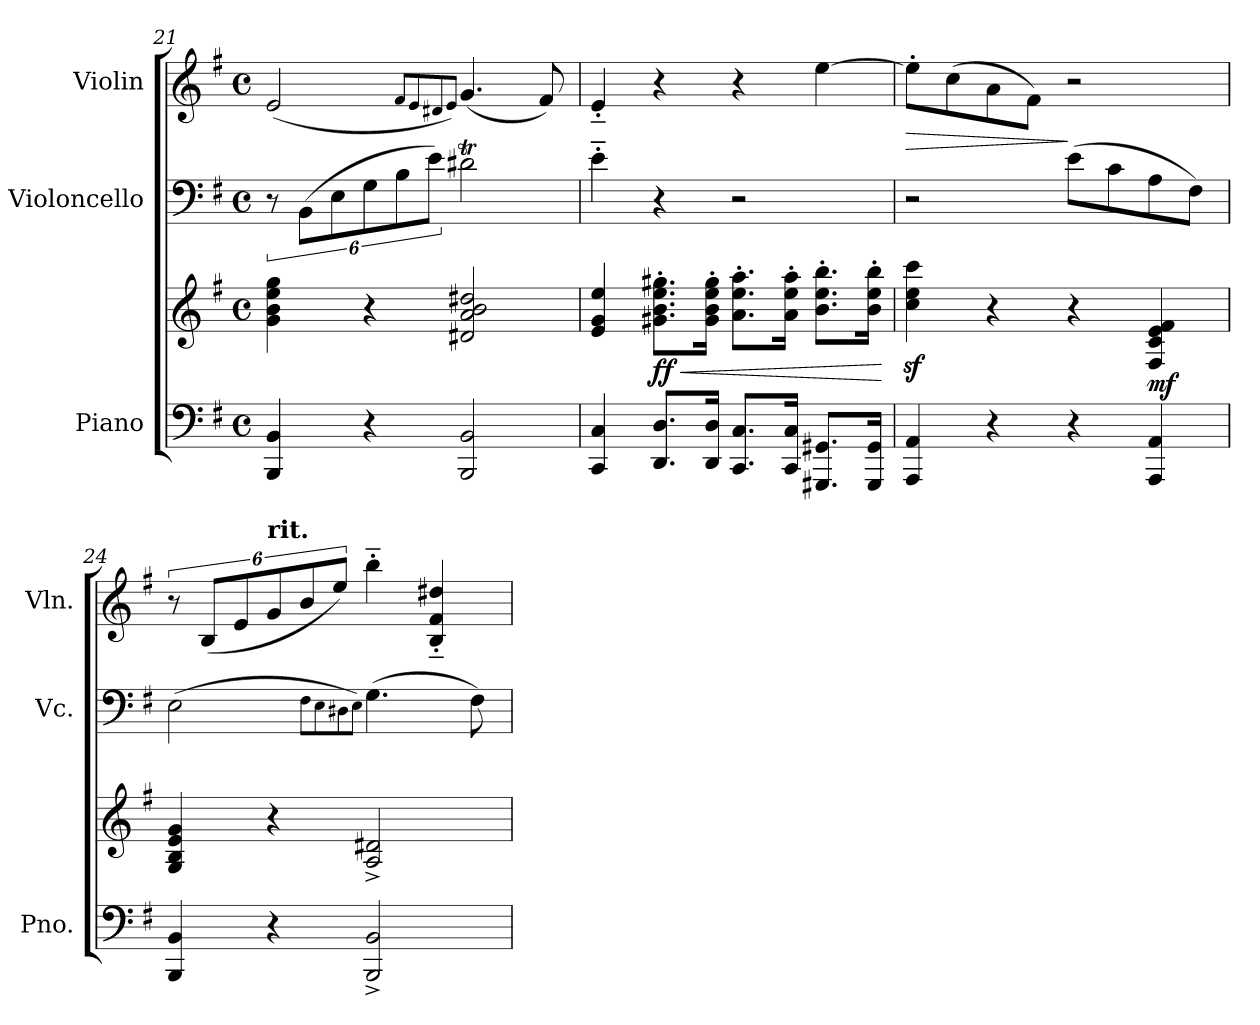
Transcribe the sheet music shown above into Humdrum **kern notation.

**kern	**kern	**dynam	**kern	**dynam	**kern	**dynam
*part3	*part3	*part3	*part2	*part2	*part1	*part1
*staff4	*staff3	*staff3/4	*staff2	*staff2	*staff1	*staff1
*I"Piano	*	*	*I"Violoncello	*	*I"Violin	*
*I'Pno.	*	*	*I'Vc.	*	*I'Vln.	*
*clefF4	*clefG2	*	*clefF4	*	*clefG2	*
*k[f#]	*k[f#]	*	*k[f#]	*	*k[f#]	*
*M4/4	*M4/4	*	*M4/4	*	*M4/4	*
*met(c)	*met(c)	*	*met(c)	*	*met(c)	*
=21	=21	=21	=21	=21	=21	=21
!	!	!	!	!LO:DY:b	!	!
!	!	!	!	!LO:DY:n=1:b	!	!
!	!	!	!	!LO:DY:n=2:b	!	!LO:DY:b
!	!	!	!	!	!	!LO:DY:n=1:b
!	!	!	!	!	!	!LO:DY:n=2:b
4BBB/ 4BB/	4g\ 4b\ 4ee\ 4gg\	.	12r	other-dynamics mf other-dynamics	(2e/	other-dynamics mf other-dynamics
.	.	.	(12BB\L	.	.	.
.	.	.	12E\	.	.	.
4r	4r	.	12G\	.	.	.
.	.	.	12B\	.	.	.
.	.	.	12e\J)	.	.	.
.	.	.	.	.	8qf#/L	.
.	.	.	.	.	8qe/	.
.	.	.	.	.	8qd#X/	.
.	.	.	.	.	8qe/J)	.
2BBB/ 2BB/	2d#X/ 2a/ 2b/ 2dd#X/	.	2d#Xt\	.	(4.g/	.
.	.	.	.	.	8f#/)	.
=22	=22	=22	=22	=22	=22	=22
4CC/ 4C/	4e/ 4g/ 4ee/	.	4e'~\	.	4e'~/	.
!	!	!LO:HP:b	!	!	!	!
!	!	!LO:DY:n=1:b	!	!	!	!
8.DD/ 8.D/L	8.g#X\' 8.b\' 8.ee\' 8.gg#X\'L	< ff	4r	.	4r	.
16DD/ 16D/Jk	16g#\' 16b\' 16ee\' 16gg#\'Jk	.	.	.	.	.
8.CC/ 8.C/L	8.a\' 8.ee\' 8.aa\'L	.	2r	.	4r	.
16CC/ 16C/Jk	16a\' 16ee\' 16aa\'Jk	.	.	.	.	.
!	!	!	!	!	!	!LO:DY:b
!	!	!	!	!	!	!LO:DY:n=1:b
!	!	!	!	!	!	!LO:DY:n=2:b
8.GGG#X/ 8.GG#X/L	8.b\' 8.ee\' 8.bb\'L	.	.	.	[4ee\	other-dynamics ff other-dynamics
16GGG#/ 16GG#/Jk	16b\' 16ee\' 16bb\'Jk	.	.	.	.	.
.	.	[	.	.	.	.
!!LO:LB:g=z
=23	=23	=23	=23	=23	=23	=23
!	!	!	!	!	!	!LO:HP:b
4AAA/ 4AA/	4cc\z< 4ee\z< 4ccc\z<	.	2r	.	8ee'\L]	>
.	.	.	.	.	(8cc\	.
4r	4r	.	.	.	8a\	.
.	.	.	.	.	8f#\J)	.
!	!	!	!	!LO:DY:b	!	!
!	!	!	!	!LO:DY:n=1:b	!	!
!	!	!	!	!LO:DY:n=2:b	!	!
4r	4r	.	(8e\L	other-dynamics mf other-dynamics	2r	]
.	.	.	8c\	.	.	.
!	!	!LO:DY:b	!	!	!	!
4AAA/ 4AA/	4F#/ 4c/ 4e/ 4f#/	mf	8A\	.	.	.
.	.	.	8F#\J)	.	.	.
=24	=24	=24	=24	=24	=24	=24
!	!	!	!	!	!	!LO:DY:b
!	!	!	!	!	!	!LO:DY:n=1:b
!	!	!	!	!	!	!LO:DY:n=2:b
4BBB/ 4BB/	4G/ 4B/ 4e/ 4g/	.	(2E\	.	12r	other-dynamics mf other-dynamics
.	.	.	.	.	(12B/L	.
.	.	.	.	.	12e/	.
!	!	!	!	!	!LO:TX:a:B:t=rit.	!
4r	4r	.	.	.	12g/	.
.	.	.	.	.	12b/	.
.	.	.	.	.	12ee/J)	.
.	.	.	8qF#\L	.	.	.
.	.	.	8qE\	.	.	.
.	.	.	8qD#X\	.	.	.
.	.	.	8qE\J)	.	.	.
2BBB/^ 2BB/^	2A/^ 2d#X/^	.	(4.G\	.	4bb'~\	.
.	.	.	.	.	4B/'~ 4f#/'~ 4dd#X/'~	.
.	.	.	8F#\)	.	.	.
=	=	=	=	=	=	=
*-	*-	*-	*-	*-	*-	*-
